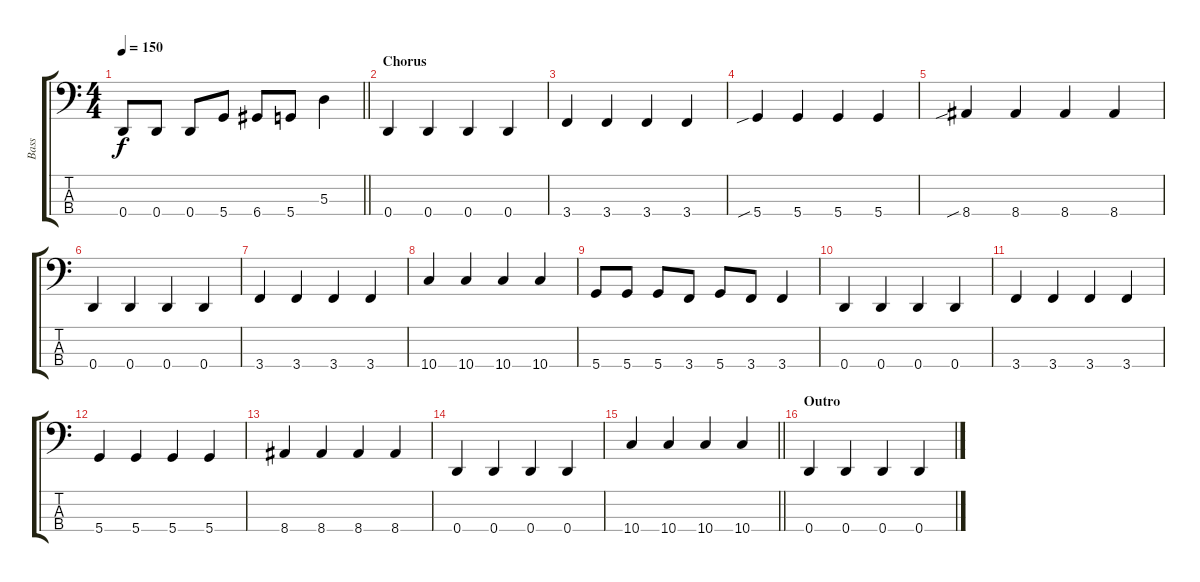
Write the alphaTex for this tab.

\track ("Bass" "Bass") {instrument electricbasspick}
\staff {score tabs}
\tuning (G2 D2 A1 D1) {hide}
\ts (4 4)
\tempo 150
\clef f4
\barLineRight lightlight
\ks c
0.4.8{dy f} 0.4.8 0.4.8 5.4.8 6.4.8 5.4.8 5.3.4 |
\section ("" "Chorus")
0.4.4 0.4.4 0.4.4 0.4.4 |
3.4.4 3.4.4 3.4.4 3.4.4 |
5.4{sib}.4 5.4.4 5.4.4 5.4.4 |
8.4{sib}.4 8.4.4 8.4.4 8.4.4 |
0.4.4 0.4.4 0.4.4 0.4.4 |
3.4.4 3.4.4 3.4.4 3.4.4 |
10.4.4 10.4.4 10.4.4 10.4.4 |
5.4.8 5.4.8 5.4.8 3.4.8 5.4.8 3.4.8 3.4.4 |
0.4.4 0.4.4 0.4.4 0.4.4 |
3.4.4 3.4.4 3.4.4 3.4.4 |
5.4.4 5.4.4 5.4.4 5.4.4 |
8.4.4 8.4.4 8.4.4 8.4.4 |
0.4.4 0.4.4 0.4.4 0.4.4 |
\barLineRight lightlight
10.4.4 10.4.4 10.4.4 10.4.4 |
\section ("" "Outro")
0.4.4 0.4.4 0.4.4 0.4.4
